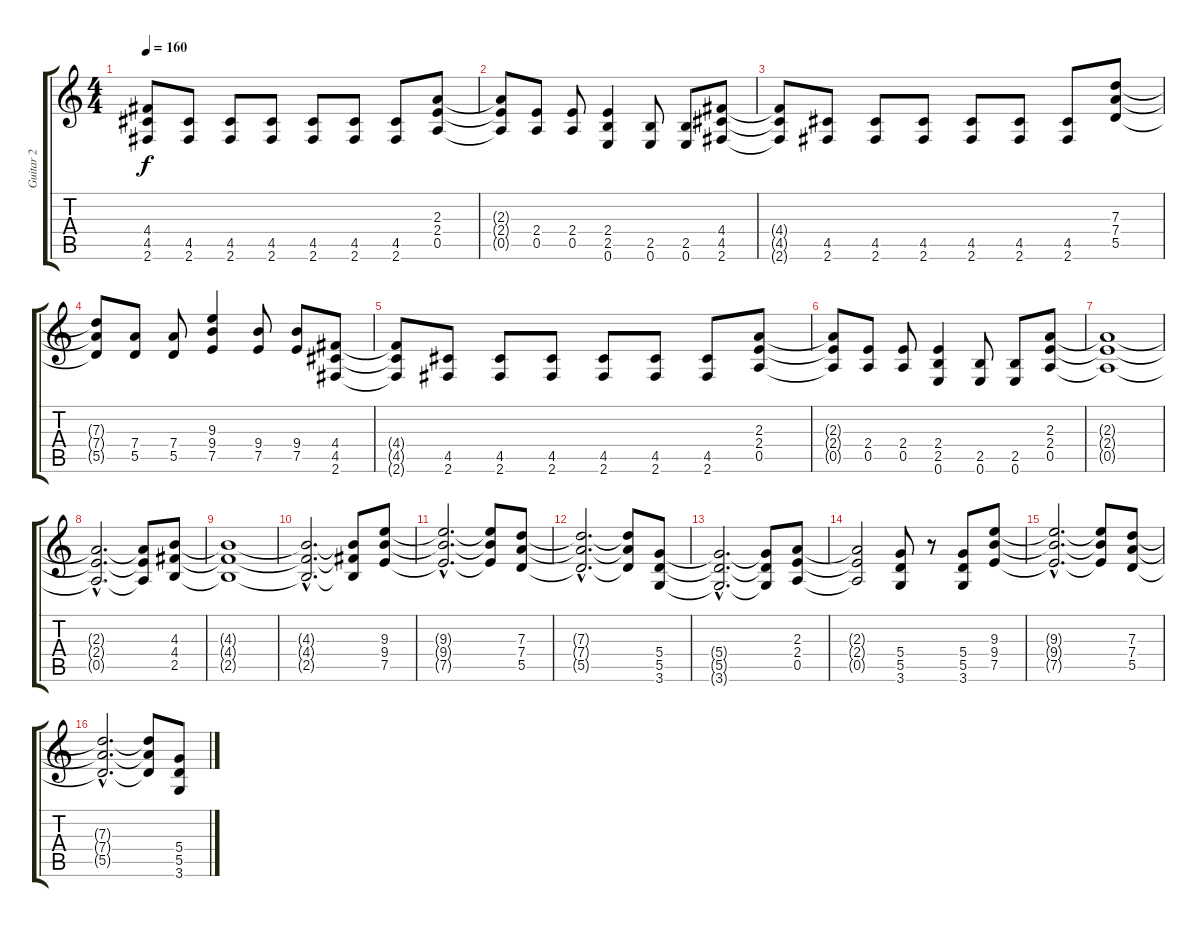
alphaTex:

\track ("Guitar 2" "Guitar 2") {instrument distortionguitar}
\staff {score tabs}
\tuning (E4 B3 G3 D3 A2 E2) {hide}
\ts (4 4)
\tempo 160
\clef g2
\ks c
(4.4{t} 4.5{t} 2.6{t}).8{dy f} (4.5 2.6).8 (4.5 2.6).8 (4.5 2.6).8 (4.5 2.6).8 (4.5 2.6).8 (4.5 2.6).8 (2.3 2.4 0.5).8 |
(2.3{t} 2.4{t} 0.5{t}).8 (2.4 0.5).8 (2.4 0.5).8 (2.4 2.5 0.6).4 (2.5 0.6).8 (2.5 0.6).8 (4.4 4.5 2.6).8 |
(4.4{t} 4.5{t} 2.6{t}).8 (4.5 2.6).8 (4.5 2.6).8 (4.5 2.6).8 (4.5 2.6).8 (4.5 2.6).8 (4.5 2.6).8 (7.3 7.4 5.5).8 |
(7.3{t} 7.4{t} 5.5{t}).8 (7.4 5.5).8 (7.4 5.5).8 (9.3 9.4 7.5).4 (9.4 7.5).8 (9.4 7.5).8 (4.4 4.5 2.6).8 |
(4.4{t} 4.5{t} 2.6{t}).8 (4.5 2.6).8 (4.5 2.6).8 (4.5 2.6).8 (4.5 2.6).8 (4.5 2.6).8 (4.5 2.6).8 (2.3 2.4 0.5).8 |
(2.3{t} 2.4{t} 0.5{t}).8 (2.4 0.5).8 (2.4 0.5).8 (2.4 2.5 0.6).4 (2.5 0.6).8 (2.5 0.6).8 (2.3 2.4 0.5).8 |
(2.3{t} 2.4{t} 0.5{t}).1 |
(2.3{hac t} 2.4{hac t} 0.5{hac t}).2{d} (2.3{t} 2.4{t} 0.5{t}).8 (4.3 4.4 2.5).8 |
(4.3{t} 4.4{t} 2.5{t}).1 |
(4.3{hac t} 4.4{hac t} 2.5{hac t}).2{d} (4.3{t} 4.4{t} 2.5{t}).8 (9.3 9.4 7.5).8 |
(9.3{hac t} 9.4{hac t} 7.5{hac t}).2{d} (9.3{t} 9.4{t} 7.5{t}).8 (7.3 7.4 5.5).8 |
(7.3{hac t} 7.4{hac t} 5.5{hac t}).2{d} (7.3{t} 7.4{t} 5.5{t}).8 (5.4 5.5 3.6).8 |
(5.4{hac t} 5.5{hac t} 3.6{hac t}).2{d} (5.4{t} 5.5{t} 3.6{t}).8 (2.3 2.4 0.5).8 |
(2.3{t} 2.4{t} 0.5{t}).2 (5.4 5.5 3.6).8 r.8 (5.4 5.5 3.6).8 (9.3 9.4 7.5).8 |
(9.3{hac t} 9.4{hac t} 7.5{hac t}).2{d} (9.3{t} 9.4{t} 7.5{t}).8 (7.3 7.4 5.5).8 |
(7.3{hac t} 7.4{hac t} 5.5{hac t}).2{d} (7.3{t} 7.4{t} 5.5{t}).8 (5.4 5.5 3.6).8
